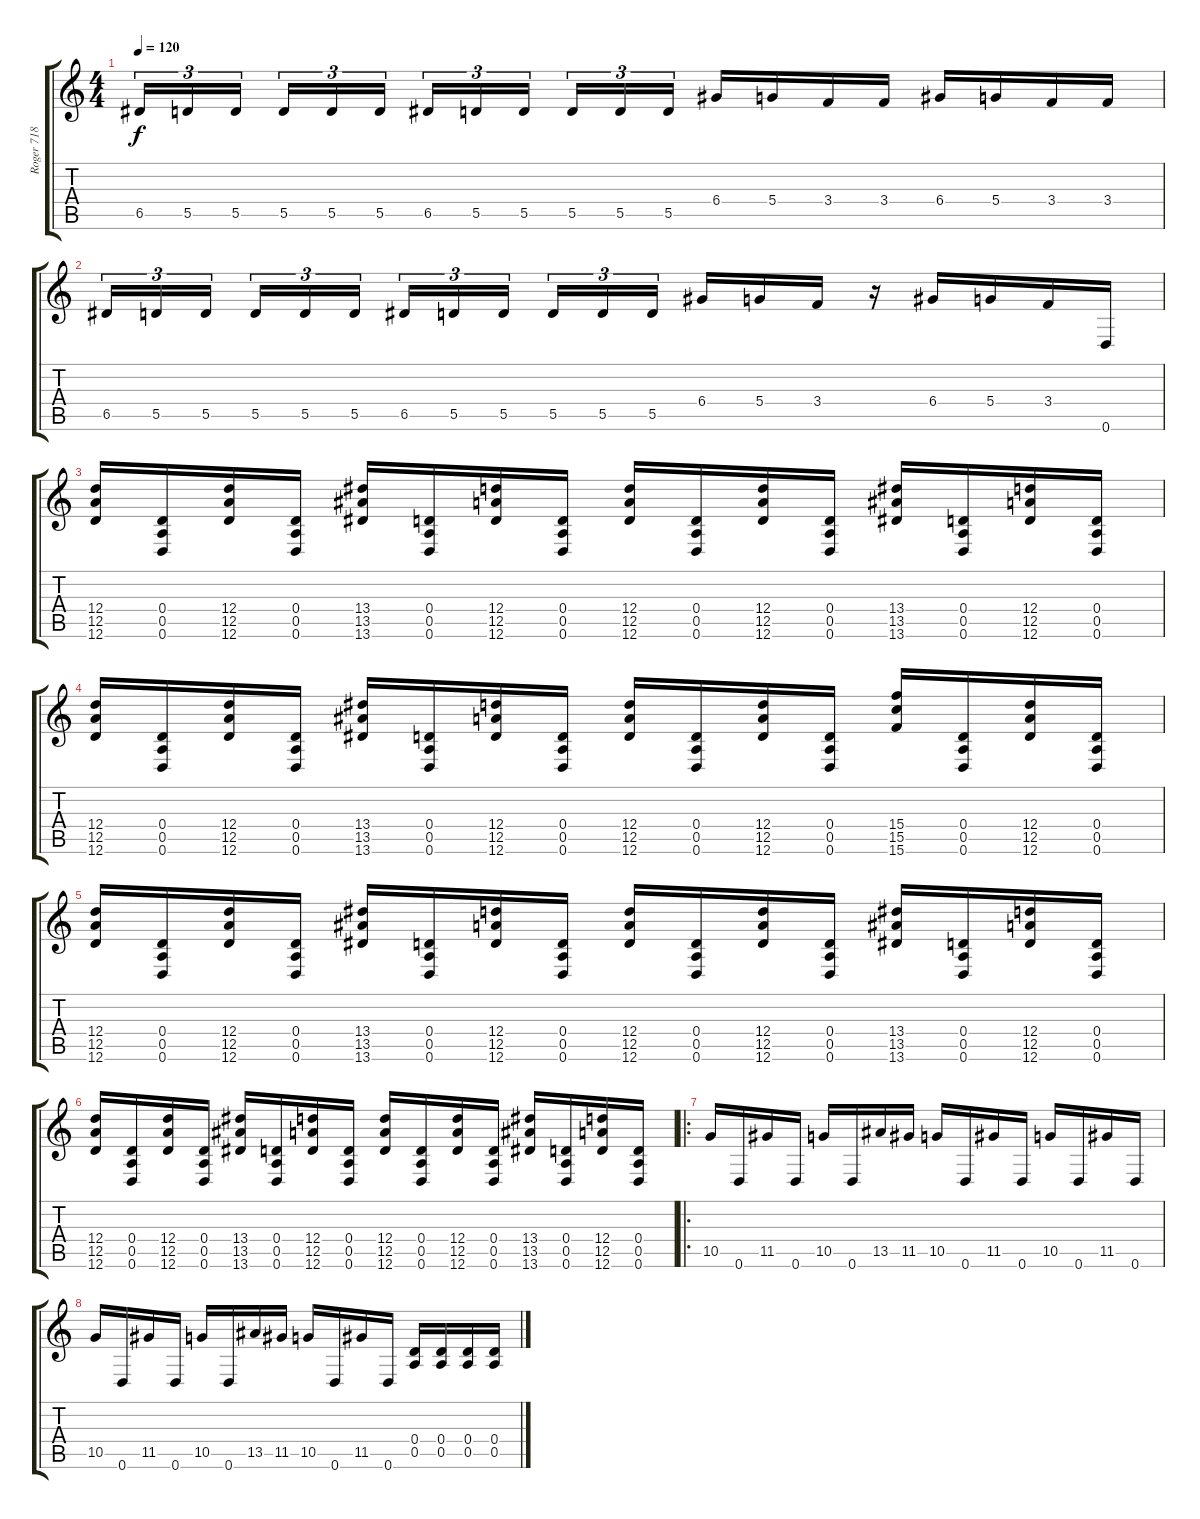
\track ("Roger 718" "Roger 718") {instrument distortionguitar}
\staff {score tabs}
\tuning (E4 B3 G3 D3 A2 D2) {hide}
\ts (4 4)
\tempo 120
\clef g2
\ks c
6.5.16{tu (3 2) dy f} 5.5.16{tu (3 2)} 5.5.16{tu (3 2)} 5.5.16{tu (3 2)} 5.5.16{tu (3 2)} 5.5.16{tu (3 2)} 6.5.16{tu (3 2)} 5.5.16{tu (3 2)} 5.5.16{tu (3 2)} 5.5.16{tu (3 2)} 5.5.16{tu (3 2)} 5.5.16{tu (3 2)} 6.4.16 5.4.16 3.4.16 3.4.16 6.4.16 5.4.16 3.4.16 3.4.16 |
6.5.16{tu (3 2)} 5.5.16{tu (3 2)} 5.5.16{tu (3 2)} 5.5.16{tu (3 2)} 5.5.16{tu (3 2)} 5.5.16{tu (3 2)} 6.5.16{tu (3 2)} 5.5.16{tu (3 2)} 5.5.16{tu (3 2)} 5.5.16{tu (3 2)} 5.5.16{tu (3 2)} 5.5.16{tu (3 2)} 6.4.16 5.4.16 3.4.16 r.16 6.4.16 5.4.16 3.4.16 0.6.16 |
(12.4 12.5 12.6).16 (0.4 0.5 0.6).16 (12.4 12.5 12.6).16 (0.4 0.5 0.6).16 (13.4 13.5 13.6).16 (0.4 0.5 0.6).16 (12.4 12.5 12.6).16 (0.4 0.5 0.6).16 (12.4 12.5 12.6).16 (0.4 0.5 0.6).16 (12.4 12.5 12.6).16 (0.4 0.5 0.6).16 (13.4 13.5 13.6).16 (0.4 0.5 0.6).16 (12.4 12.5 12.6).16 (0.4 0.5 0.6).16 |
(12.4 12.5 12.6).16 (0.4 0.5 0.6).16 (12.4 12.5 12.6).16 (0.4 0.5 0.6).16 (13.4 13.5 13.6).16 (0.4 0.5 0.6).16 (12.4 12.5 12.6).16 (0.4 0.5 0.6).16 (12.4 12.5 12.6).16 (0.4 0.5 0.6).16 (12.4 12.5 12.6).16 (0.4 0.5 0.6).16 (15.4 15.5 15.6).16 (0.4 0.5 0.6).16 (12.4 12.5 12.6).16 (0.4 0.5 0.6).16 |
(12.4 12.5 12.6).16 (0.4 0.5 0.6).16 (12.4 12.5 12.6).16 (0.4 0.5 0.6).16 (13.4 13.5 13.6).16 (0.4 0.5 0.6).16 (12.4 12.5 12.6).16 (0.4 0.5 0.6).16 (12.4 12.5 12.6).16 (0.4 0.5 0.6).16 (12.4 12.5 12.6).16 (0.4 0.5 0.6).16 (13.4 13.5 13.6).16 (0.4 0.5 0.6).16 (12.4 12.5 12.6).16 (0.4 0.5 0.6).16 |
(12.4 12.5 12.6).16 (0.4 0.5 0.6).16 (12.4 12.5 12.6).16 (0.4 0.5 0.6).16 (13.4 13.5 13.6).16 (0.4 0.5 0.6).16 (12.4 12.5 12.6).16 (0.4 0.5 0.6).16 (12.4 12.5 12.6).16 (0.4 0.5 0.6).16 (12.4 12.5 12.6).16 (0.4 0.5 0.6).16 (13.4 13.5 13.6).16 (0.4 0.5 0.6).16 (12.4 12.5 12.6).16 (0.4 0.5 0.6).16 |
\ro
10.5.16 0.6.16 11.5.16 0.6.16 10.5.16 0.6.16 13.5.16 11.5.16 10.5.16 0.6.16 11.5.16 0.6.16 10.5.16 0.6.16 11.5.16 0.6.16 |
10.5.16 0.6.16 11.5.16 0.6.16 10.5.16 0.6.16 13.5.16 11.5.16 10.5.16 0.6.16 11.5.16 0.6.16 (0.4 0.5).16 (0.4 0.5).16 (0.4 0.5).16 (0.4 0.5).16
